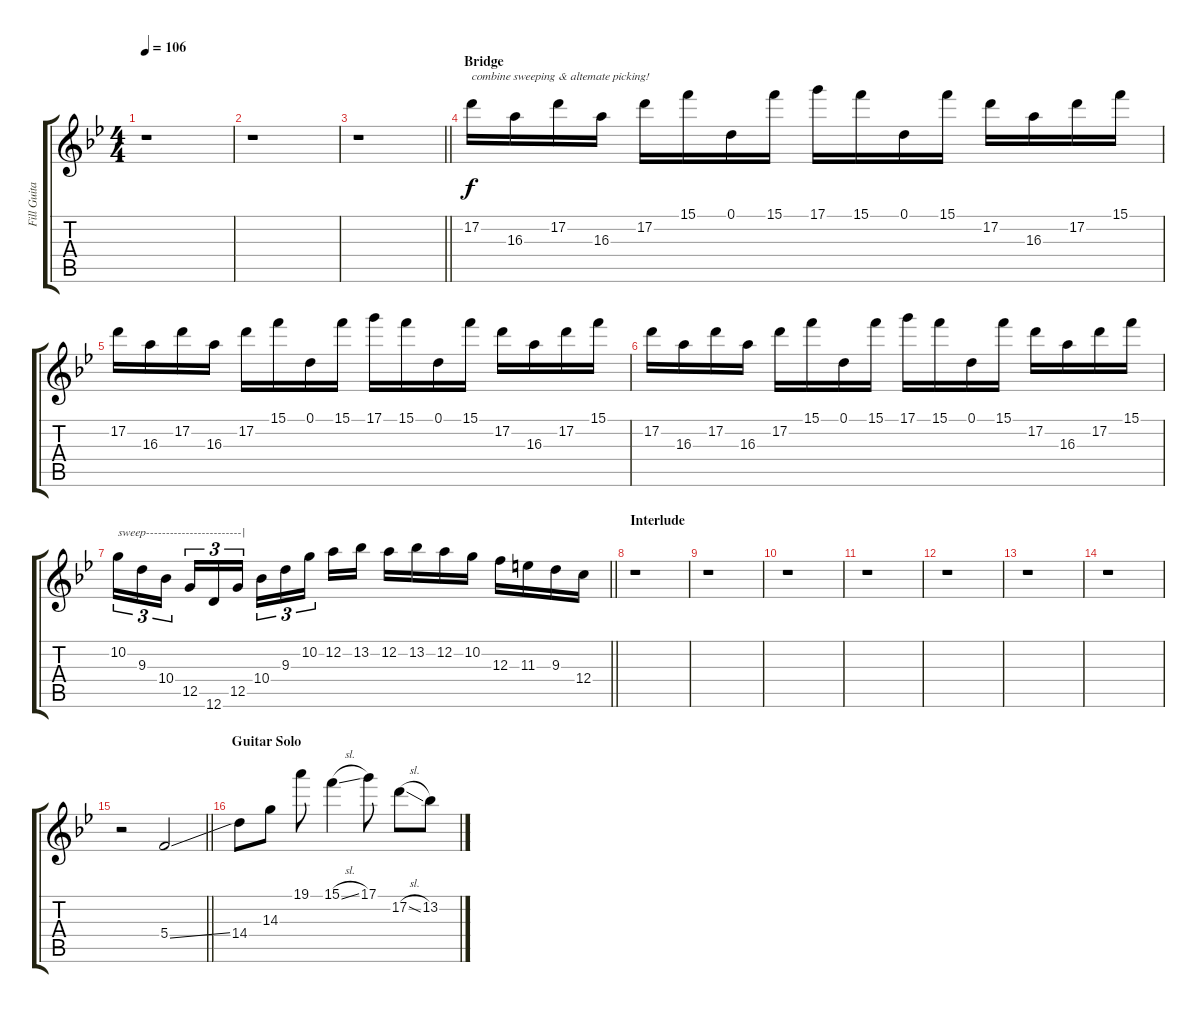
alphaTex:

\track ("Fill Guitar" "Fill Guita") {instrument distortionguitar}
\staff {score tabs}
\tuning (D4 A3 F3 C3 G2 D2) {hide}
\ts (4 4)
\tempo 106
\clef g2
\ks bb
r.1{dy f} |
r.1 |
\barLineRight lightlight
r.1 |
\section ("" "Bridge")
17.2.16{txt "combine sweeping & altemate picking!"} 16.3.16 17.2.16 16.3.16 17.2.16 15.1.16 0.1.16 15.1.16 17.1.16 15.1.16 0.1.16 15.1.16 17.2.16 16.3.16 17.2.16 15.1.16 |
17.2.16 16.3.16 17.2.16 16.3.16 17.2.16 15.1.16 0.1.16 15.1.16 17.1.16 15.1.16 0.1.16 15.1.16 17.2.16 16.3.16 17.2.16 15.1.16 |
17.2.16 16.3.16 17.2.16 16.3.16 17.2.16 15.1.16 0.1.16 15.1.16 17.1.16 15.1.16 0.1.16 15.1.16 17.2.16 16.3.16 17.2.16 15.1.16 |
\barLineRight lightlight
10.2.16{tu (3 2) txt "sweep------------------------|"} 9.3.16{tu (3 2)} 10.4.16{tu (3 2)} 12.5.16{tu (3 2)} 12.6.16{tu (3 2)} 12.5.16{tu (3 2)} 10.4.16{tu (3 2)} 9.3.16{tu (3 2)} 10.2.16{tu (3 2)} 12.2.16 13.2.16 12.2.16 13.2.16 12.2.16 10.2.16 12.3.16 11.3.16 9.3.16 12.4.16 |
\section ("" "Interlude")
r.1 |
r.1 |
r.1 |
r.1 |
r.1 |
r.1 |
r.1 |
\barLineRight lightlight
r.2 5.4{ss}.2 |
\section ("" "Guitar Solo")
14.4.8 14.3.8 19.1.8 15.1{sl}.4 17.1.8 17.2{sl}.8 13.2.8
